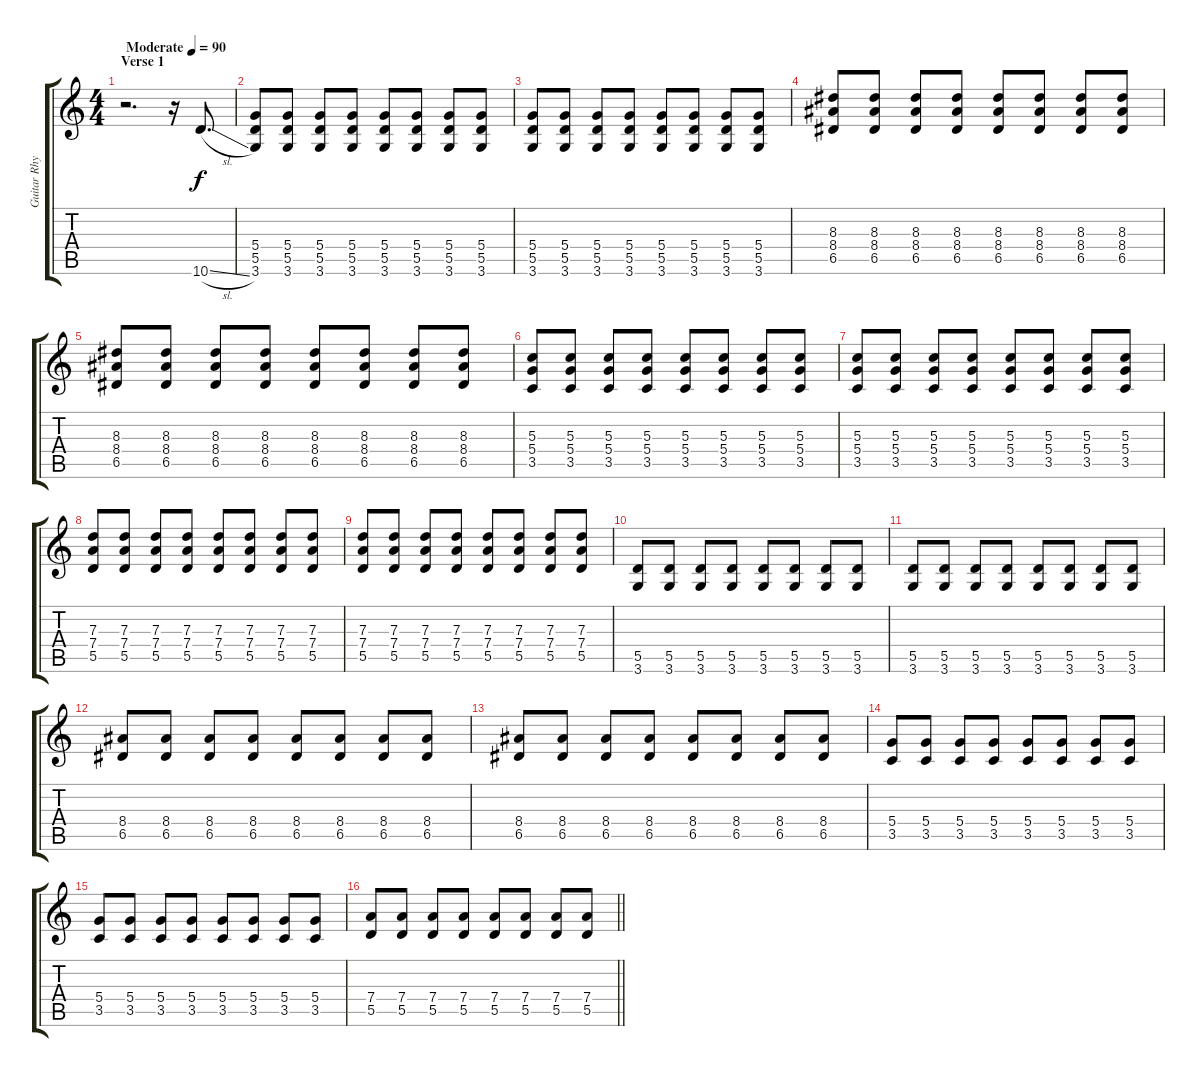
\track ("Guitar Rhythm" "Guitar Rhy") {instrument distortionguitar}
\staff {score tabs}
\tuning (E4 B3 G3 D3 A2 E2) {hide}
\ts (4 4)
\section ("" "Verse 1")
\tempo (90 "Moderate")
\clef g2
\ks c
r.2{d dy f instrument distortionguitar} r.16 10.6{sl}.8{d} |
(5.4 5.5 3.6).8 (5.4 5.5 3.6).8 (5.4 5.5 3.6).8 (5.4 5.5 3.6).8 (5.4 5.5 3.6).8 (5.4 5.5 3.6).8 (5.4 5.5 3.6).8 (5.4 5.5 3.6).8 |
(5.4 5.5 3.6).8 (5.4 5.5 3.6).8 (5.4 5.5 3.6).8 (5.4 5.5 3.6).8 (5.4 5.5 3.6).8 (5.4 5.5 3.6).8 (5.4 5.5 3.6).8 (5.4 5.5 3.6).8 |
(8.3 8.4 6.5).8 (8.3 8.4 6.5).8 (8.3 8.4 6.5).8 (8.3 8.4 6.5).8 (8.3 8.4 6.5).8 (8.3 8.4 6.5).8 (8.3 8.4 6.5).8 (8.3 8.4 6.5).8 |
(8.3 8.4 6.5).8 (8.3 8.4 6.5).8 (8.3 8.4 6.5).8 (8.3 8.4 6.5).8 (8.3 8.4 6.5).8 (8.3 8.4 6.5).8 (8.3 8.4 6.5).8 (8.3 8.4 6.5).8 |
(5.3 5.4 3.5).8 (5.3 5.4 3.5).8 (5.3 5.4 3.5).8 (5.3 5.4 3.5).8 (5.3 5.4 3.5).8 (5.3 5.4 3.5).8 (5.3 5.4 3.5).8 (5.3 5.4 3.5).8 |
(5.3 5.4 3.5).8 (5.3 5.4 3.5).8 (5.3 5.4 3.5).8 (5.3 5.4 3.5).8 (5.3 5.4 3.5).8 (5.3 5.4 3.5).8 (5.3 5.4 3.5).8 (5.3 5.4 3.5).8 |
(7.3 7.4 5.5).8 (7.3 7.4 5.5).8 (7.3 7.4 5.5).8 (7.3 7.4 5.5).8 (7.3 7.4 5.5).8 (7.3 7.4 5.5).8 (7.3 7.4 5.5).8 (7.3 7.4 5.5).8 |
(7.3 7.4 5.5).8 (7.3 7.4 5.5).8 (7.3 7.4 5.5).8 (7.3 7.4 5.5).8 (7.3 7.4 5.5).8 (7.3 7.4 5.5).8 (7.3 7.4 5.5).8 (7.3 7.4 5.5).8 |
(5.5 3.6).8 (5.5 3.6).8 (5.5 3.6).8 (5.5 3.6).8 (5.5 3.6).8 (5.5 3.6).8 (5.5 3.6).8 (5.5 3.6).8 |
(5.5 3.6).8 (5.5 3.6).8 (5.5 3.6).8 (5.5 3.6).8 (5.5 3.6).8 (5.5 3.6).8 (5.5 3.6).8 (5.5 3.6).8 |
(8.4 6.5).8 (8.4 6.5).8 (8.4 6.5).8 (8.4 6.5).8 (8.4 6.5).8 (8.4 6.5).8 (8.4 6.5).8 (8.4 6.5).8 |
(8.4 6.5).8 (8.4 6.5).8 (8.4 6.5).8 (8.4 6.5).8 (8.4 6.5).8 (8.4 6.5).8 (8.4 6.5).8 (8.4 6.5).8 |
(5.4 3.5).8 (5.4 3.5).8 (5.4 3.5).8 (5.4 3.5).8 (5.4 3.5).8 (5.4 3.5).8 (5.4 3.5).8 (5.4 3.5).8 |
(5.4 3.5).8 (5.4 3.5).8 (5.4 3.5).8 (5.4 3.5).8 (5.4 3.5).8 (5.4 3.5).8 (5.4 3.5).8 (5.4 3.5).8 |
\barLineRight lightlight
(7.4 5.5).8 (7.4 5.5).8 (7.4 5.5).8 (7.4 5.5).8 (7.4 5.5).8 (7.4 5.5).8 (7.4 5.5).8 (7.4 5.5).8
